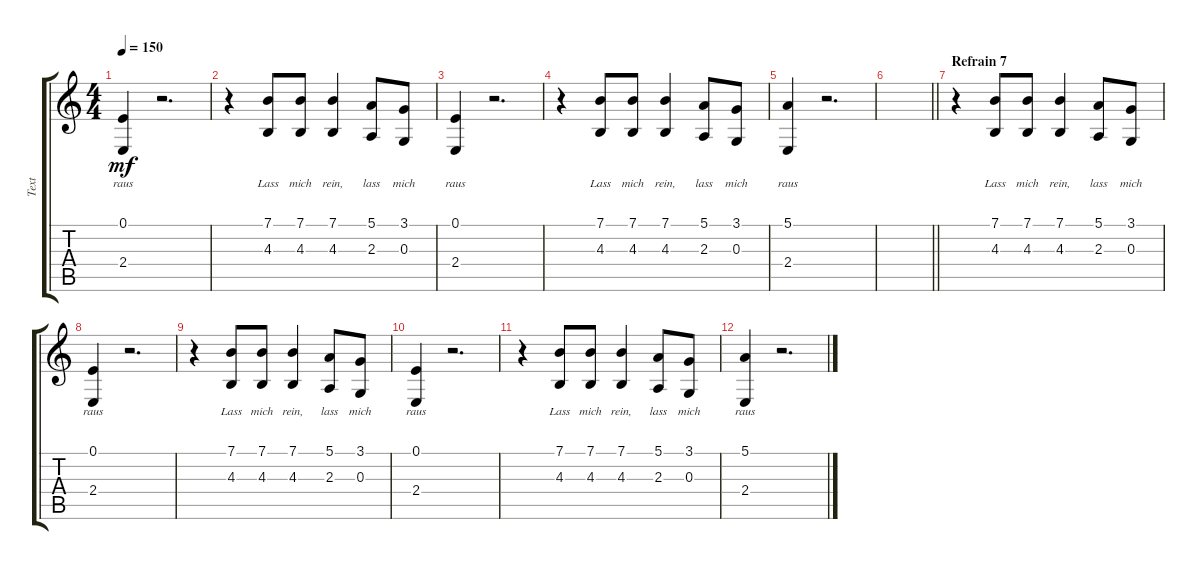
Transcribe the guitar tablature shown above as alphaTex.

\track ("Text" "Text") {instrument lead2sawtooth}
\staff {score tabs}
\tuning (E4 B3 G3 D3 A2 E2) {hide}
\ts (4 4)
\tempo 150
\clef g2
\ks c
(0.1 2.4).4{lyrics (0 "raus") lyrics (1 "") lyrics (2 "") lyrics (3 "") lyrics (4 "") dy mf} r.2{d} |
r.4 (7.1 4.3).8{lyrics (0 "Lass") lyrics (1 "") lyrics (2 "") lyrics (3 "") lyrics (4 "")} (7.1 4.3).8{lyrics (0 "mich") lyrics (1 "") lyrics (2 "") lyrics (3 "") lyrics (4 "")} (7.1 4.3).4{lyrics (0 "rein,") lyrics (1 "") lyrics (2 "") lyrics (3 "") lyrics (4 "")} (5.1 2.3).8{lyrics (0 "lass") lyrics (1 "") lyrics (2 "") lyrics (3 "") lyrics (4 "")} (3.1 0.3).8{lyrics (0 "mich") lyrics (1 "") lyrics (2 "") lyrics (3 "") lyrics (4 "")} |
(0.1 2.4).4{lyrics (0 "raus") lyrics (1 "") lyrics (2 "") lyrics (3 "") lyrics (4 "")} r.2{d} |
r.4 (7.1 4.3).8{lyrics (0 "Lass") lyrics (1 "") lyrics (2 "") lyrics (3 "") lyrics (4 "")} (7.1 4.3).8{lyrics (0 "mich") lyrics (1 "") lyrics (2 "") lyrics (3 "") lyrics (4 "")} (7.1 4.3).4{lyrics (0 "rein,") lyrics (1 "") lyrics (2 "") lyrics (3 "") lyrics (4 "")} (5.1 2.3).8{lyrics (0 "lass") lyrics (1 "") lyrics (2 "") lyrics (3 "") lyrics (4 "")} (3.1 0.3).8{lyrics (0 "mich") lyrics (1 "") lyrics (2 "") lyrics (3 "") lyrics (4 "")} |
(5.1 2.4).4{lyrics (0 "raus") lyrics (1 "") lyrics (2 "") lyrics (3 "") lyrics (4 "")} r.2{d} |
\barLineRight lightlight
|
\section ("" "Refrain 7")
r.4 (7.1 4.3).8{lyrics (0 "Lass") lyrics (1 "") lyrics (2 "") lyrics (3 "") lyrics (4 "")} (7.1 4.3).8{lyrics (0 "mich") lyrics (1 "") lyrics (2 "") lyrics (3 "") lyrics (4 "")} (7.1 4.3).4{lyrics (0 "rein,") lyrics (1 "") lyrics (2 "") lyrics (3 "") lyrics (4 "")} (5.1 2.3).8{lyrics (0 "lass") lyrics (1 "") lyrics (2 "") lyrics (3 "") lyrics (4 "")} (3.1 0.3).8{lyrics (0 "mich") lyrics (1 "") lyrics (2 "") lyrics (3 "") lyrics (4 "")} |
(0.1 2.4).4{lyrics (0 "raus") lyrics (1 "") lyrics (2 "") lyrics (3 "") lyrics (4 "")} r.2{d} |
r.4{volume 0} (7.1 4.3).8{lyrics (0 "Lass") lyrics (1 "") lyrics (2 "") lyrics (3 "") lyrics (4 "")} (7.1 4.3).8{lyrics (0 "mich") lyrics (1 "") lyrics (2 "") lyrics (3 "") lyrics (4 "")} (7.1 4.3).4{lyrics (0 "rein,") lyrics (1 "") lyrics (2 "") lyrics (3 "") lyrics (4 "")} (5.1 2.3).8{lyrics (0 "lass") lyrics (1 "") lyrics (2 "") lyrics (3 "") lyrics (4 "")} (3.1 0.3).8{lyrics (0 "mich") lyrics (1 "") lyrics (2 "") lyrics (3 "") lyrics (4 "")} |
(0.1 2.4).4{lyrics (0 "raus") lyrics (1 "") lyrics (2 "") lyrics (3 "") lyrics (4 "")} r.2{d} |
r.4 (7.1 4.3).8{lyrics (0 "Lass") lyrics (1 "") lyrics (2 "") lyrics (3 "") lyrics (4 "")} (7.1 4.3).8{lyrics (0 "mich") lyrics (1 "") lyrics (2 "") lyrics (3 "") lyrics (4 "")} (7.1 4.3).4{lyrics (0 "rein,") lyrics (1 "") lyrics (2 "") lyrics (3 "") lyrics (4 "")} (5.1 2.3).8{lyrics (0 "lass") lyrics (1 "") lyrics (2 "") lyrics (3 "") lyrics (4 "")} (3.1 0.3).8{lyrics (0 "mich") lyrics (1 "") lyrics (2 "") lyrics (3 "") lyrics (4 "")} |
(5.1 2.4).4{lyrics (0 "raus") lyrics (1 "") lyrics (2 "") lyrics (3 "") lyrics (4 "")} r.2{d}
